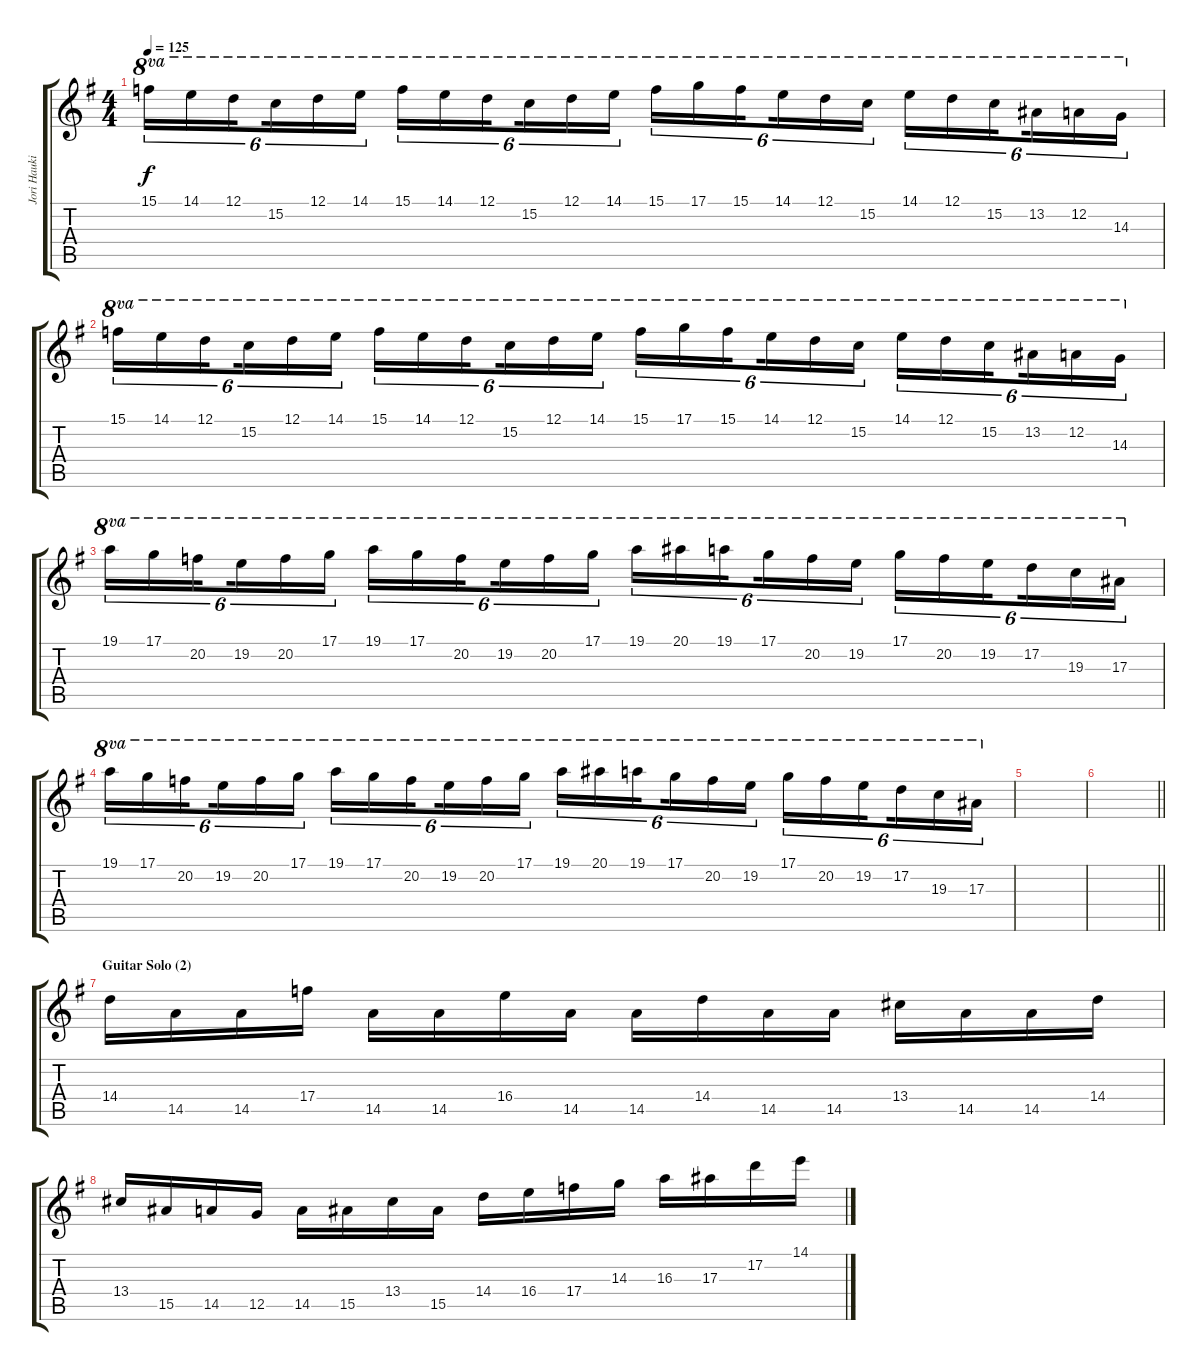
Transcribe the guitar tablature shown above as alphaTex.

\track ("Jori Haukio (lead guitar)" "Jori Hauki") {instrument distortionguitar}
\staff {score tabs}
\tuning (D4 A3 F3 C3 G2 D2) {hide}
\ts (4 4)
\tempo 125
\clef g2
\ks eminor
15.1.16{tu (6 4) ot 8va dy f} 14.1.16{tu (6 4) ot 8va} 12.1.16{tu (6 4) ot 8va beam splitsecondary} 15.2.16{tu (6 4) ot 8va} 12.1.16{tu (6 4) ot 8va} 14.1.16{tu (6 4) ot 8va} 15.1.16{tu (6 4) ot 8va} 14.1.16{tu (6 4) ot 8va} 12.1.16{tu (6 4) ot 8va beam splitsecondary} 15.2.16{tu (6 4) ot 8va} 12.1.16{tu (6 4) ot 8va} 14.1.16{tu (6 4) ot 8va} 15.1.16{tu (6 4) ot 8va} 17.1.16{tu (6 4) ot 8va} 15.1.16{tu (6 4) ot 8va beam splitsecondary} 14.1.16{tu (6 4) ot 8va} 12.1.16{tu (6 4) ot 8va} 15.2.16{tu (6 4) ot 8va} 14.1.16{tu (6 4) ot 8va} 12.1.16{tu (6 4) ot 8va} 15.2.16{tu (6 4) ot 8va beam splitsecondary} 13.2.16{tu (6 4) ot 8va} 12.2.16{tu (6 4) ot 8va} 14.3.16{tu (6 4) ot 8va} |
15.1.16{tu (6 4) ot 8va} 14.1.16{tu (6 4) ot 8va} 12.1.16{tu (6 4) ot 8va beam splitsecondary} 15.2.16{tu (6 4) ot 8va} 12.1.16{tu (6 4) ot 8va} 14.1.16{tu (6 4) ot 8va} 15.1.16{tu (6 4) ot 8va} 14.1.16{tu (6 4) ot 8va} 12.1.16{tu (6 4) ot 8va beam splitsecondary} 15.2.16{tu (6 4) ot 8va} 12.1.16{tu (6 4) ot 8va} 14.1.16{tu (6 4) ot 8va} 15.1.16{tu (6 4) ot 8va} 17.1.16{tu (6 4) ot 8va} 15.1.16{tu (6 4) ot 8va beam splitsecondary} 14.1.16{tu (6 4) ot 8va} 12.1.16{tu (6 4) ot 8va} 15.2.16{tu (6 4) ot 8va} 14.1.16{tu (6 4) ot 8va} 12.1.16{tu (6 4) ot 8va} 15.2.16{tu (6 4) ot 8va beam splitsecondary} 13.2.16{tu (6 4) ot 8va} 12.2.16{tu (6 4) ot 8va} 14.3.16{tu (6 4) ot 8va} |
19.1.16{tu (6 4) ot 8va} 17.1.16{tu (6 4) ot 8va} 20.2.16{tu (6 4) ot 8va beam splitsecondary} 19.2.16{tu (6 4) ot 8va} 20.2.16{tu (6 4) ot 8va} 17.1.16{tu (6 4) ot 8va} 19.1.16{tu (6 4) ot 8va} 17.1.16{tu (6 4) ot 8va} 20.2.16{tu (6 4) ot 8va beam splitsecondary} 19.2.16{tu (6 4) ot 8va} 20.2.16{tu (6 4) ot 8va} 17.1.16{tu (6 4) ot 8va} 19.1.16{tu (6 4) ot 8va} 20.1.16{tu (6 4) ot 8va} 19.1.16{tu (6 4) ot 8va beam splitsecondary} 17.1.16{tu (6 4) ot 8va} 20.2.16{tu (6 4) ot 8va} 19.2.16{tu (6 4) ot 8va} 17.1.16{tu (6 4) ot 8va} 20.2.16{tu (6 4) ot 8va} 19.2.16{tu (6 4) ot 8va beam splitsecondary} 17.2.16{tu (6 4) ot 8va} 19.3.16{tu (6 4) ot 8va} 17.3.16{tu (6 4) ot 8va} |
19.1.16{tu (6 4) ot 8va} 17.1.16{tu (6 4) ot 8va} 20.2.16{tu (6 4) ot 8va beam splitsecondary} 19.2.16{tu (6 4) ot 8va} 20.2.16{tu (6 4) ot 8va} 17.1.16{tu (6 4) ot 8va} 19.1.16{tu (6 4) ot 8va} 17.1.16{tu (6 4) ot 8va} 20.2.16{tu (6 4) ot 8va beam splitsecondary} 19.2.16{tu (6 4) ot 8va} 20.2.16{tu (6 4) ot 8va} 17.1.16{tu (6 4) ot 8va} 19.1.16{tu (6 4) ot 8va} 20.1.16{tu (6 4) ot 8va} 19.1.16{tu (6 4) ot 8va beam splitsecondary} 17.1.16{tu (6 4) ot 8va} 20.2.16{tu (6 4) ot 8va} 19.2.16{tu (6 4) ot 8va} 17.1.16{tu (6 4) ot 8va} 20.2.16{tu (6 4) ot 8va} 19.2.16{tu (6 4) ot 8va beam splitsecondary} 17.2.16{tu (6 4) ot 8va} 19.3.16{tu (6 4) ot 8va} 17.3.16{tu (6 4) ot 8va} |
|
\barLineRight lightlight
|
\section ("" "Guitar Solo (2)")
14.4.16 14.5.16 14.5.16 17.4.16 14.5.16 14.5.16 16.4.16 14.5.16 14.5.16 14.4.16 14.5.16 14.5.16 13.4.16 14.5.16 14.5.16 14.4.16 |
13.4.16 15.5.16 14.5.16 12.5.16 14.5.16 15.5.16 13.4.16 15.5.16 14.4.16 16.4.16 17.4.16 14.3.16 16.3.16 17.3.16 17.2.16 14.1.16
